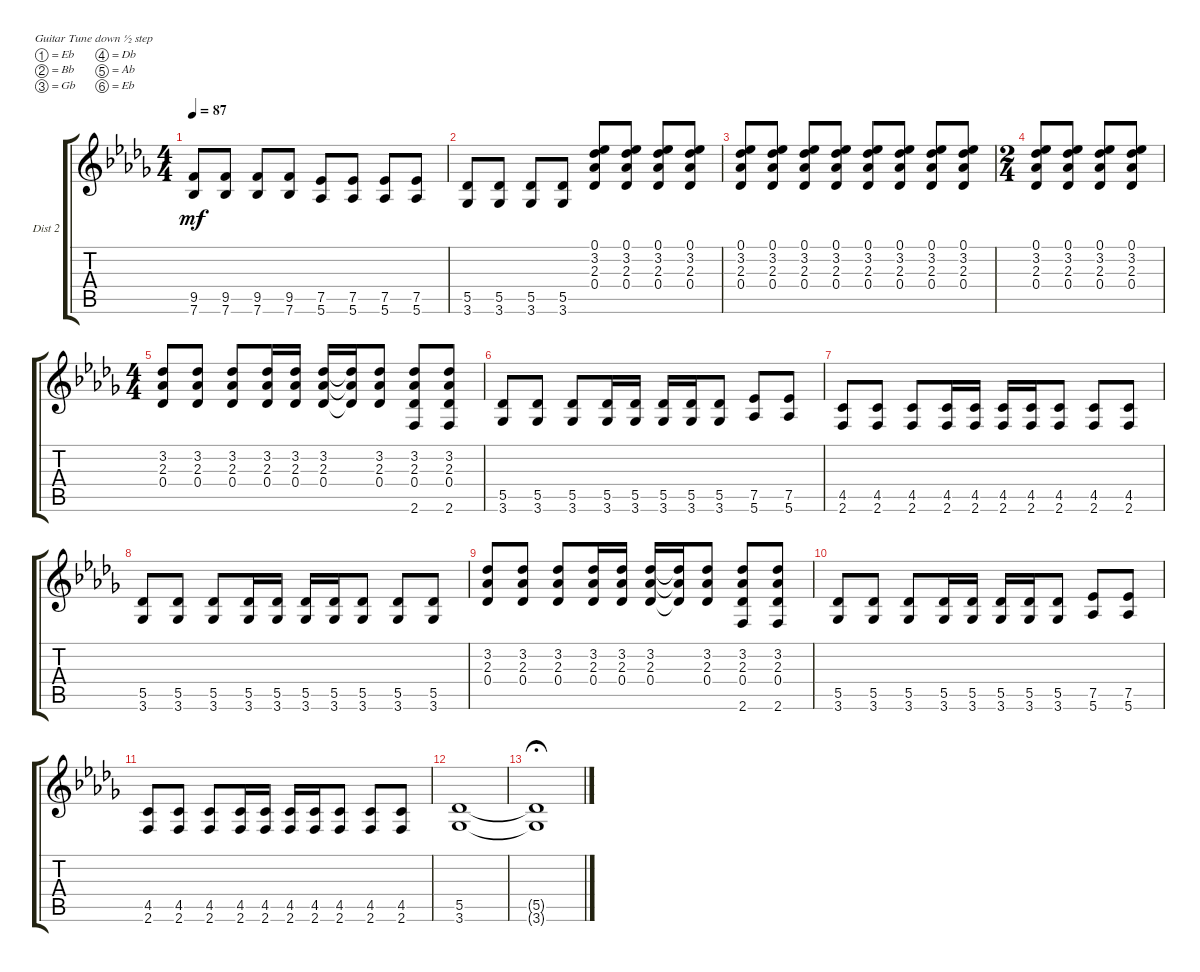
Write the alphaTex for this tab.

\bracketExtendMode groupsimilarinstruments
\firstSystemTrackNameOrientation horizontal
\otherSystemsTrackNameOrientation horizontal
\track ("E-Guitar (Distortion 2)(Rhythm)" "Dist 2") {multiBarRest instrument distortionguitar}
\staff {score tabs}
\tuning (Eb4 Bb3 Gb3 Db3 Ab2 Eb2)
\ts (4 4)
\tempo 87
\clef g2
\ks db
(7.6 9.5).8{dy mf} (9.5 7.6).8 (7.6 9.5).8 (9.5 7.6).8 (5.6 7.5).8 (7.5 5.6).8 (5.6 7.5).8 (7.5 5.6).8 |
(3.6 5.5).8 (5.5 3.6).8 (3.6 5.5).8 (5.5 3.6).8 (0.1 3.2 2.3 0.4).8 (0.4 2.3 3.2 0.1).8 (0.1 3.2 2.3 0.4).8 (0.4 2.3 3.2 0.1).8 |
(0.4 2.3 3.2 0.1).8 (0.1 0.4 2.3 3.2).8 (0.1 0.4 2.3 3.2).8 (0.1 0.4 2.3 3.2).8 (0.1 0.4 2.3 3.2).8 (0.1 0.4 2.3 3.2).8 (0.1 0.4 2.3 3.2).8 (0.1 0.4 2.3 3.2).8 |
\ts (2 4)
(0.1 0.4 2.3 3.2).8 (0.1 0.4 2.3 3.2).8 (0.1 0.4 2.3 3.2).8 (0.1 0.4 2.3 3.2).8 |
\ts (4 4)
(3.2 2.3 0.4).8 (3.2 2.3 0.4).8 (3.2 2.3 0.4).8 (3.2 2.3 0.4).16 (3.2 2.3 0.4).16 (3.2 2.3 0.4).16 (0.4{t} 3.2{t} 2.3{t}).16 (0.4 3.2 2.3).8 (0.4 3.2 2.3 2.6).8 (0.4 3.2 2.3 2.6).8 |
(3.6 5.5).8 (3.6 5.5).8 (3.6 5.5).8 (5.5 3.6).16 (5.5 3.6).16 (5.5 3.6).16 (5.5 3.6).16 (5.5 3.6).8 (7.5 5.6).8 (5.6 7.5).8 |
(4.5 2.6).8 (2.6 4.5).8 (2.6 4.5).8 (2.6 4.5).16 (2.6 4.5).16 (2.6 4.5).16 (2.6 4.5).16 (2.6 4.5).8 (2.6 4.5).8 (2.6 4.5).8 |
(3.6 5.5).8 (3.6 5.5).8 (3.6 5.5).8 (5.5 3.6).16 (5.5 3.6).16 (5.5 3.6).16 (5.5 3.6).16 (5.5 3.6).8 (5.5 3.6).8 (3.6 5.5).8 |
(3.2 2.3 0.4).8 (3.2 2.3 0.4).8 (3.2 2.3 0.4).8 (3.2 2.3 0.4).16 (3.2 2.3 0.4).16 (3.2 2.3 0.4).16 (0.4{t} 3.2{t} 2.3{t}).16 (0.4 3.2 2.3).8 (0.4 3.2 2.3 2.6).8 (0.4 3.2 2.3 2.6).8 |
(3.6 5.5).8 (3.6 5.5).8 (3.6 5.5).8 (5.5 3.6).16 (5.5 3.6).16 (5.5 3.6).16 (5.5 3.6).16 (5.5 3.6).8 (7.5 5.6).8 (5.6 7.5).8 |
(4.5 2.6).8 (2.6 4.5).8 (2.6 4.5).8 (2.6 4.5).16 (2.6 4.5).16 (2.6 4.5).16 (2.6 4.5).16 (2.6 4.5).8 (2.6 4.5).8 (2.6 4.5).8 |
(5.5 3.6).1 |
(5.5{t} 3.6{t}).1{fermata (medium 0.5)}
